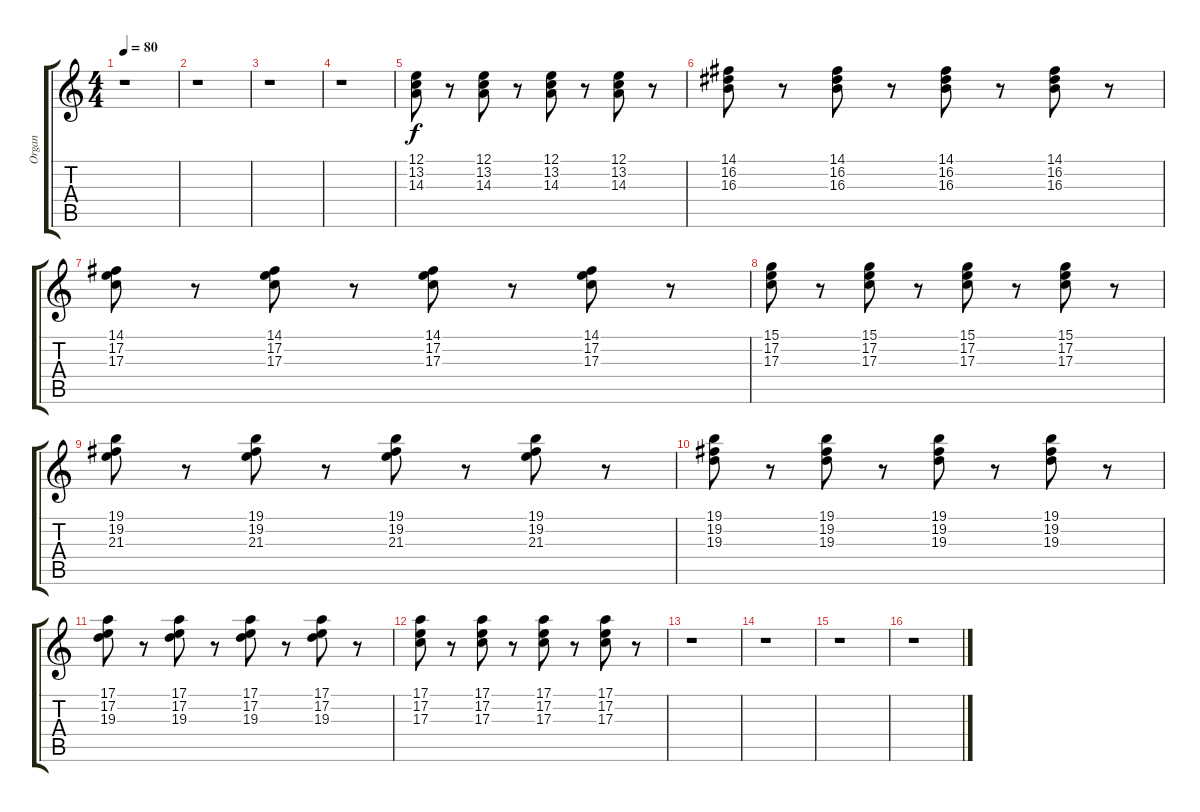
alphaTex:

\track ("Organ" "Organ") {instrument percussiveorgan}
\staff {score tabs}
\tuning (E4 B3 G3 D3 A2 E2) {hide}
\ts (4 4)
\tempo 80
\clef g2
\ks c
r.1{dy f} |
r.1 |
r.1 |
r.1 |
(12.1 13.2 14.3).8 r.8 (12.1 13.2 14.3).8 r.8 (12.1 13.2 14.3).8 r.8 (12.1 13.2 14.3).8 r.8 |
(14.1 16.2 16.3).8 r.8 (14.1 16.2 16.3).8 r.8 (14.1 16.2 16.3).8 r.8 (14.1 16.2 16.3).8 r.8 |
(14.1 17.2 17.3).8 r.8 (14.1 17.2 17.3).8 r.8 (14.1 17.2 17.3).8 r.8 (14.1 17.2 17.3).8 r.8 |
(15.1 17.2 17.3).8 r.8 (15.1 17.2 17.3).8 r.8 (15.1 17.2 17.3).8 r.8 (15.1 17.2 17.3).8 r.8 |
(19.1 19.2 21.3).8 r.8 (19.1 19.2 21.3).8 r.8 (19.1 19.2 21.3).8 r.8 (19.1 19.2 21.3).8 r.8 |
(19.1 19.2 19.3).8 r.8 (19.1 19.2 19.3).8 r.8 (19.1 19.2 19.3).8 r.8 (19.1 19.2 19.3).8 r.8 |
(17.1 17.2 19.3).8 r.8 (17.1 17.2 19.3).8 r.8 (17.1 17.2 19.3).8 r.8 (17.1 17.2 19.3).8 r.8 |
(17.1 17.2 17.3).8 r.8 (17.1 17.2 17.3).8 r.8 (17.1 17.2 17.3).8 r.8 (17.1 17.2 17.3).8 r.8 |
r.1 |
r.1 |
r.1 |
r.1
